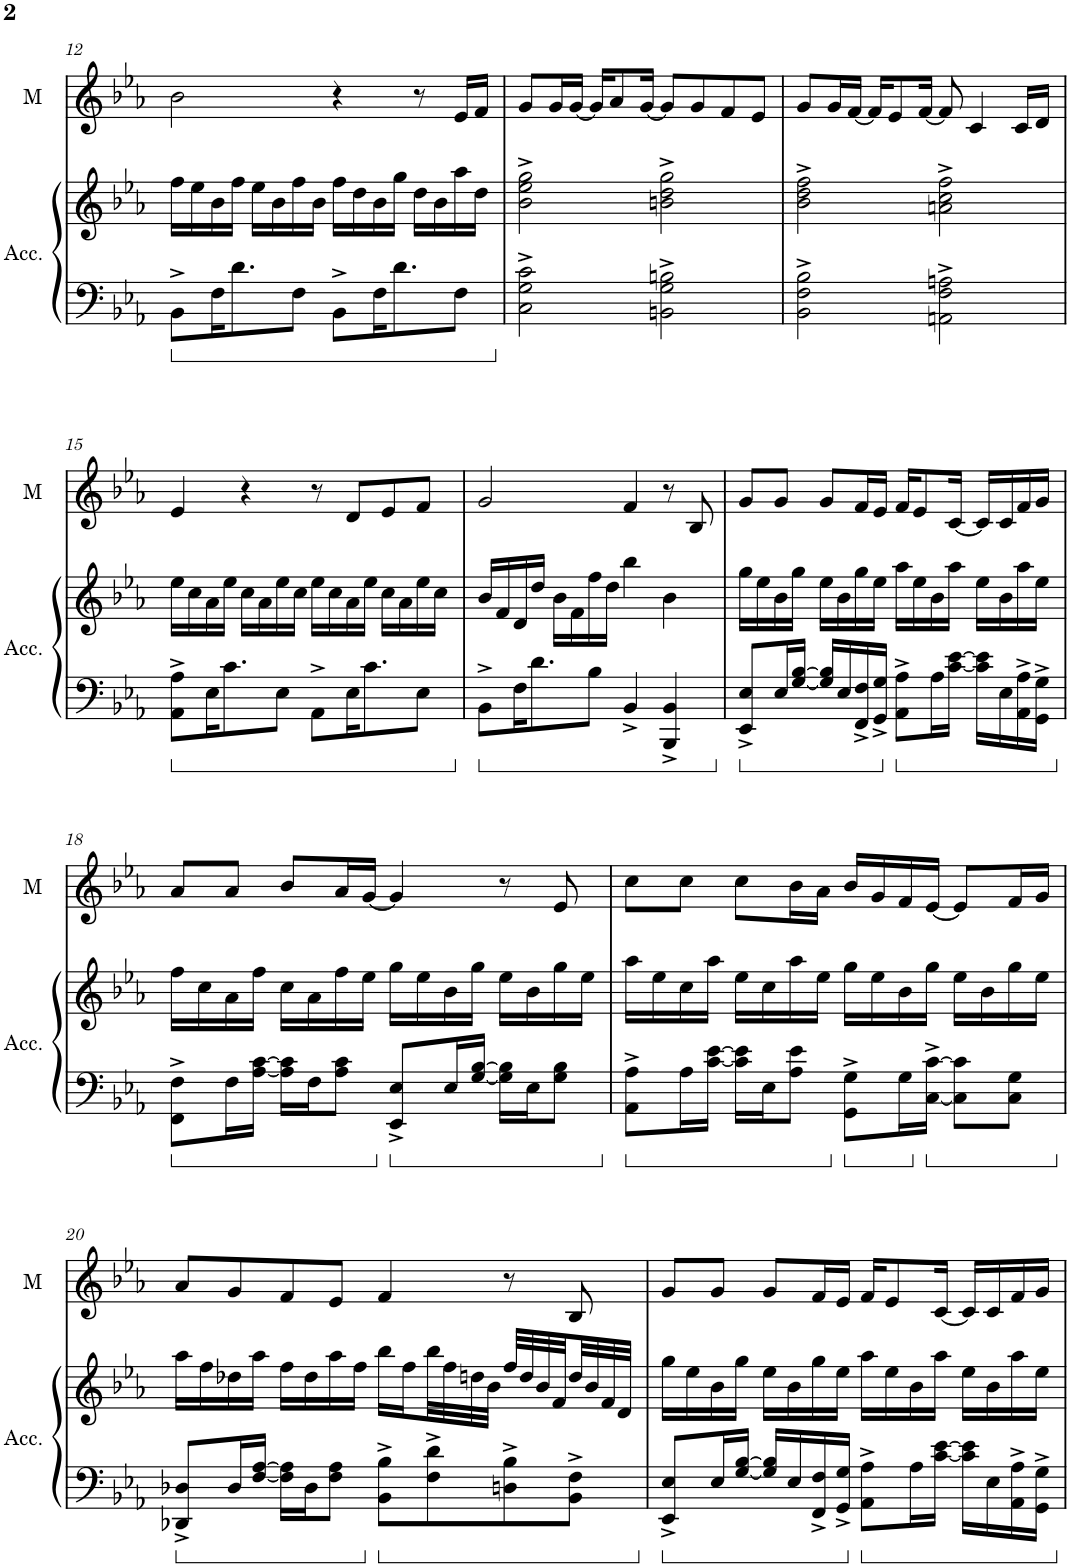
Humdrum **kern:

**kern	**kern	**kern
*part2	*part2	*part1
*staff3	*staff2	*staff1
*I"Accompaniment	*	*I"Melody
*I'Acc.	*	*I'M
!!LO:PB:g=z
*clefF4	*clefG2	*clefG2
*k[b-e-a-]	*k[b-e-a-]	*k[b-e-a-]
*M4/4	*M4/4	*M4/4
=12	=12	=12
8BB-^\L	16ff\LL	2b-\
.	16ee-\	.
16F\K	16b-\	.
8.d\	16ff\JJ	.
.	16ee-\LL	.
.	16b-\	.
8F\J	16ff\	.
.	16b-\JJ	.
8BB-^\L	16ff\LL	4r
.	16dd\	.
16F\K	16b-\	.
8.d\	16gg\JJ	.
.	16dd\LL	8r
.	16b-\	.
8F\J	16aa-\	16e-/LL
.	16dd\JJ	16f/JJ
=13	=13	=13
2C\^ 2G\^ 2c\^	2b-\^ 2ee-\^ 2gg\^	8g/L
.	.	16g/L
.	.	[16g/JJ
.	.	16g/KL]
.	.	8a-/
.	.	[16g/Jk
2BBn\^ 2G\^ 2Bn\^	2bn\^ 2dd\^ 2gg\^	8g/L]
.	.	8g/
.	.	8f/
.	.	8e-/J
=14	=14	=14
2BB-\^ 2F\^ 2B-\^	2b-\^ 2dd\^ 2ff\^	8g/L
.	.	16g/L
.	.	[16f/JJ
.	.	16f/KL]
.	.	8e-/
.	.	[16f/Jk
2AAn\^ 2F\^ 2An\^	2an\^ 2cc\^ 2ff\^	8f/]
.	.	4c/
.	.	16c/LL
.	.	16d/JJ
!!LO:LB:g=z
=15	=15	=15
8AA-\^ 8A-\^L	16ee-\LL	4e-/
.	16cc\	.
16E-\K	16a-\	.
8.c\	16ee-\JJ	.
.	16cc\LL	4r
.	16a-\	.
8E-\J	16ee-\	.
.	16cc\JJ	.
8AA-^\L	16ee-\LL	8r
.	16cc\	.
16E-\K	16a-\	8d/L
8.c\	16ee-\JJ	.
.	16cc\LL	8e-/
.	16a-\	.
8E-\J	16ee-\	8f/J
.	16cc\JJ	.
=16	=16	=16
8BB-^\L	16b-/LL	2g/
.	16f/	.
16F\K	16d/	.
8.d\	16dd/JJ	.
.	16b-\LL	.
.	16f\	.
8B-\J	16ff\	.
.	16dd\JJ	.
4BB-^/	4bb-\	4f/
4BBB-/^ 4BB-/^	4b-\	8r
.	.	8B-/
=17	=17	=17
8EE-/^ 8E-/^L	16gg\LL	8g/L
.	16ee-\	.
16E-/L	16b-\	8g/J
[16G/ [16B-/JJ	16gg\JJ	.
16G/] 16B-/]LL	16ee-\LL	8g/L
16E-/	16b-\	.
16FF/^ 16F/^	16gg\	16f/L
16GG/^ 16G/^JJ	16ee-\JJ	16e-/JJ
8AA-\^ 8A-\^L	16aa-\LL	16f/KL
.	16ee-\	8e-/
16A-\L	16b-\	.
[16c\ [16e-\JJ	16aa-\JJ	[16c/Jk
16c\] 16e-\]LL	16ee-\LL	16c/LL]
16E-\	16b-\	16c/
16AA-\^ 16A-\^	16aa-\	16f/
16GG\^ 16G\^JJ	16ee-\JJ	16g/JJ
!!LO:LB:g=z
=18	=18	=18
8FF\^ 8F\^L	16ff\LL	8a-/L
.	16cc\	.
16F\L	16a-\	8a-/J
[16A-\ [16c\JJ	16ff\JJ	.
16A-\] 16c\]LL	16cc\LL	8b-/L
16F\J	16a-\	.
8A-\ 8c\J	16ff\	16a-/L
.	16ee-\JJ	[16g/JJ
8EE-/^ 8E-/^L	16gg\LL	4g/]
.	16ee-\	.
16E-/L	16b-\	.
[16G/ [16B-/JJ	16gg\JJ	.
16G\] 16B-\]LL	16ee-\LL	8r
16E-\J	16b-\	.
8G\ 8B-\J	16gg\	8e-/
.	16ee-\JJ	.
=19	=19	=19
8AA-\^ 8A-\^L	16aa-\LL	8cc\L
.	16ee-\	.
16A-\L	16cc\	8cc\J
[16c\ [16e-\JJ	16aa-\JJ	.
16c\] 16e-\]LL	16ee-\LL	8cc\L
16E-\J	16cc\	.
8A-\ 8e-\J	16aa-\	16b-\L
.	16ee-\JJ	16a-\JJ
8GG\^ 8G\^L	16gg\LL	16b-/LL
.	16ee-\	16g/
16G\L	16b-\	16f/
[16C\^ [16c\^JJ	16gg\JJ	[16e-/JJ
8C\] 8c\]L	16ee-\LL	8e-/L]
.	16b-\	.
8C\ 8G\J	16gg\	16f/L
.	16ee-\JJ	16g/JJ
!!LO:LB:g=z
=20	=20	=20
8DD-X/^ 8D-X/^L	16aa-\LL	8a-/L
.	16ff\	.
16D-/L	16dd-X\	8g/
[16F/ [16A-/JJ	16aa-\JJ	.
16F\] 16A-\]LL	16ff\LL	8f/
16D-\J	16dd-\	.
8F\ 8A-\J	16aa-\	8e-/J
.	16ff\JJ	.
8BB-\^ 8B-\^L	16bb-\LL	4f/
.	16ff\	.
8F\^ 8d\^	32bb-\L	.
.	32ff\	.
.	32ddn\	.
.	32b-\JJJ	.
8Dn\^ 8B-\^	32ff/LLL	8r
.	32dd/	.
.	32b-/	.
.	32f/	.
8BB-\^ 8F\^J	32dd/	8B-/
.	32b-/	.
.	32f/	.
.	32d/JJJ	.
=21	=21	=21
8EE-/^ 8E-/^L	16gg\LL	8g/L
.	16ee-\	.
16E-/L	16b-\	8g/J
[16G/ [16B-/JJ	16gg\JJ	.
16G/] 16B-/]LL	16ee-\LL	8g/L
16E-/	16b-\	.
16FF/^ 16F/^	16gg\	16f/L
16GG/^ 16G/^JJ	16ee-\JJ	16e-/JJ
8AA-\^ 8A-\^L	16aa-\LL	16f/KL
.	16ee-\	8e-/
16A-\L	16b-\	.
[16c\ [16e-\JJ	16aa-\JJ	[16c/Jk
16c\] 16e-\]LL	16ee-\LL	16c/LL]
16E-\	16b-\	16c/
16AA-\^ 16A-\^	16aa-\	16f/
16GG\^ 16G\^JJ	16ee-\JJ	16g/JJ
=	=	=
*-	*-	*-
